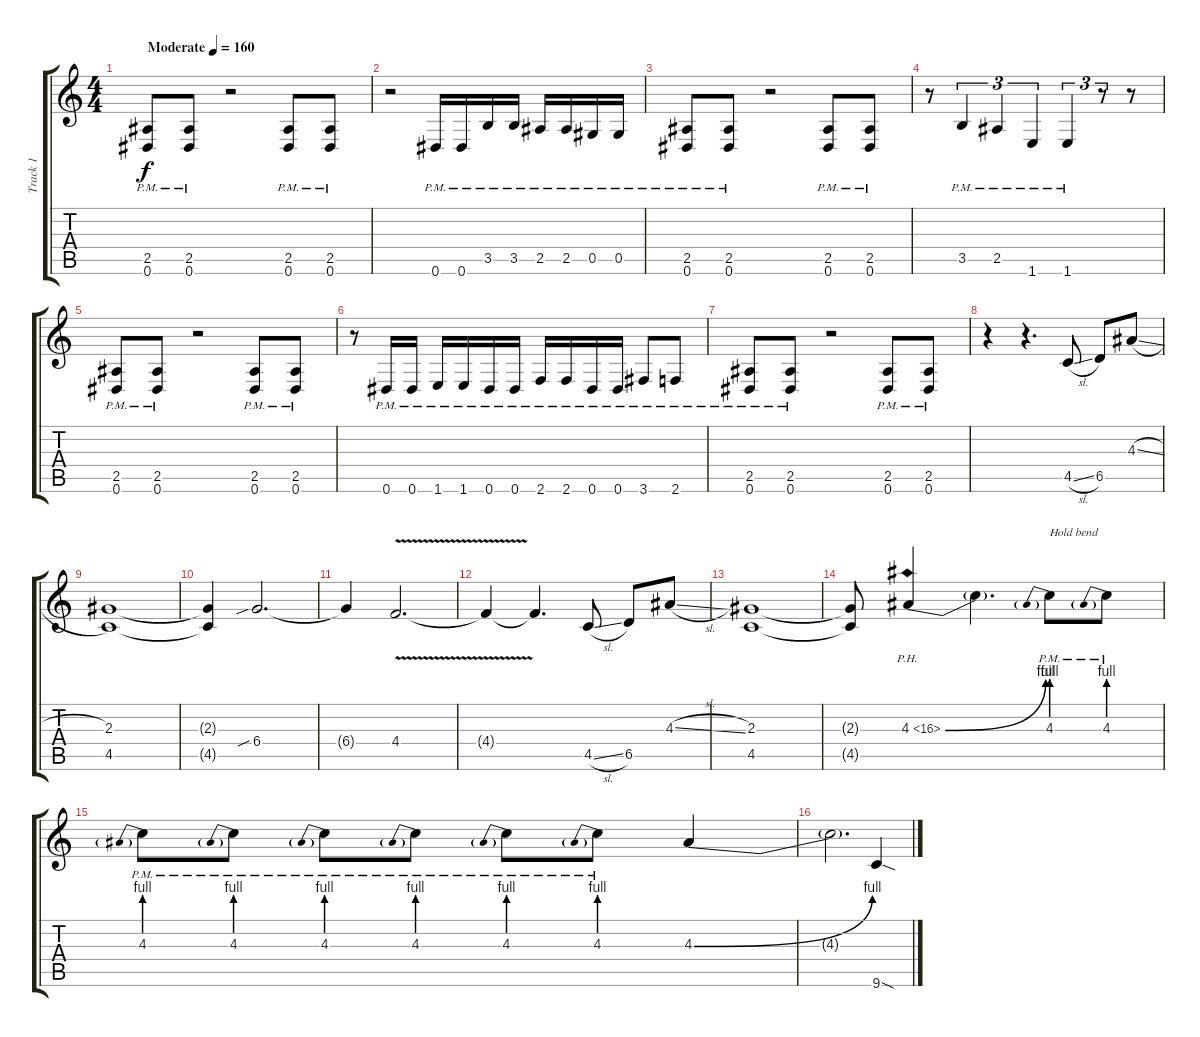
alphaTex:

\track ("Track 1" "Track 1") {instrument distortionguitar}
\staff {score tabs}
\tuning (Eb4 Bb3 Gb3 Db3 Ab2 Eb2) {hide}
\ts (4 4)
\tempo (160 "Moderate")
\clef g2
\ks c
(2.5{pm} 0.6{pm}).8{dy f instrument distortionguitar} (2.5{pm} 0.6{pm}).8 r.2 (2.5{pm} 0.6{pm}).8 (2.5{pm} 0.6{pm}).8 |
r.2 0.6{pm}.16 0.6{pm}.16 3.5{pm}.16 3.5{pm}.16 2.5{pm}.16 2.5{pm}.16 0.5{pm}.16 0.5{pm}.16 |
(2.5{pm} 0.6{pm}).8 (2.5{pm} 0.6{pm}).8 r.2 (2.5{pm} 0.6{pm}).8 (2.5{pm} 0.6{pm}).8 |
r.8 3.5{pm}.4{tu (3 2)} 2.5{pm}.4{tu (3 2)} 1.6{pm}.4{tu (3 2)} 1.6{pm}.4{tu (3 2)} r.8{tu (3 2)} r.8 |
(2.5{pm} 0.6{pm}).8 (2.5{pm} 0.6{pm}).8 r.2 (2.5{pm} 0.6{pm}).8 (2.5{pm} 0.6{pm}).8 |
r.8 0.6{pm}.16 0.6{pm}.16 1.6{pm}.16 1.6{pm}.16 0.6{pm}.16 0.6{pm}.16 2.6{pm}.16 2.6{pm}.16 0.6{pm}.16 0.6{pm}.16 3.6{pm}.8 2.6{pm}.8 |
(2.5{pm} 0.6{pm}).8 (2.5{pm} 0.6{pm}).8 r.2 (2.5{pm} 0.6{pm}).8 (2.5{pm} 0.6{pm}).8 |
r.4 r.4{d} 4.5{sl}.8 6.5.8 4.3{sl}.8 |
(2.3 4.5).1 |
(2.3{t} 4.5{t}).4 6.4{sib}.2{d} |
6.4{t}.4 4.4{v}.2{d} |
4.4{t}.4 4.4{t}.4{d} 4.5{sl}.8 6.5.8 4.3{sl}.8 |
(2.3 4.5).1 |
(2.3{t} 4.5{t}).8 4.3{be (bend 0 0 60 4) ph 12}.4 4.3{t}.4{d} 4.3{be (prebend 0 4 60 4) pm}.8{txt "Hold bend"} 4.3{be (prebend 0 4 60 4) pm}.8 |
4.3{be (prebend 0 4 60 4) pm}.8 4.3{be (prebend 0 4 60 4) pm}.8 4.3{be (prebend 0 4 60 4) pm}.8 4.3{be (prebend 0 4 60 4) pm}.8 4.3{be (prebend 0 4 60 4) pm}.8 4.3{be (prebend 0 4 60 4) pm}.8 4.3{be (bend 0 0 60 4)}.4 |
4.3{t}.2{d} 9.6{sod}.4
